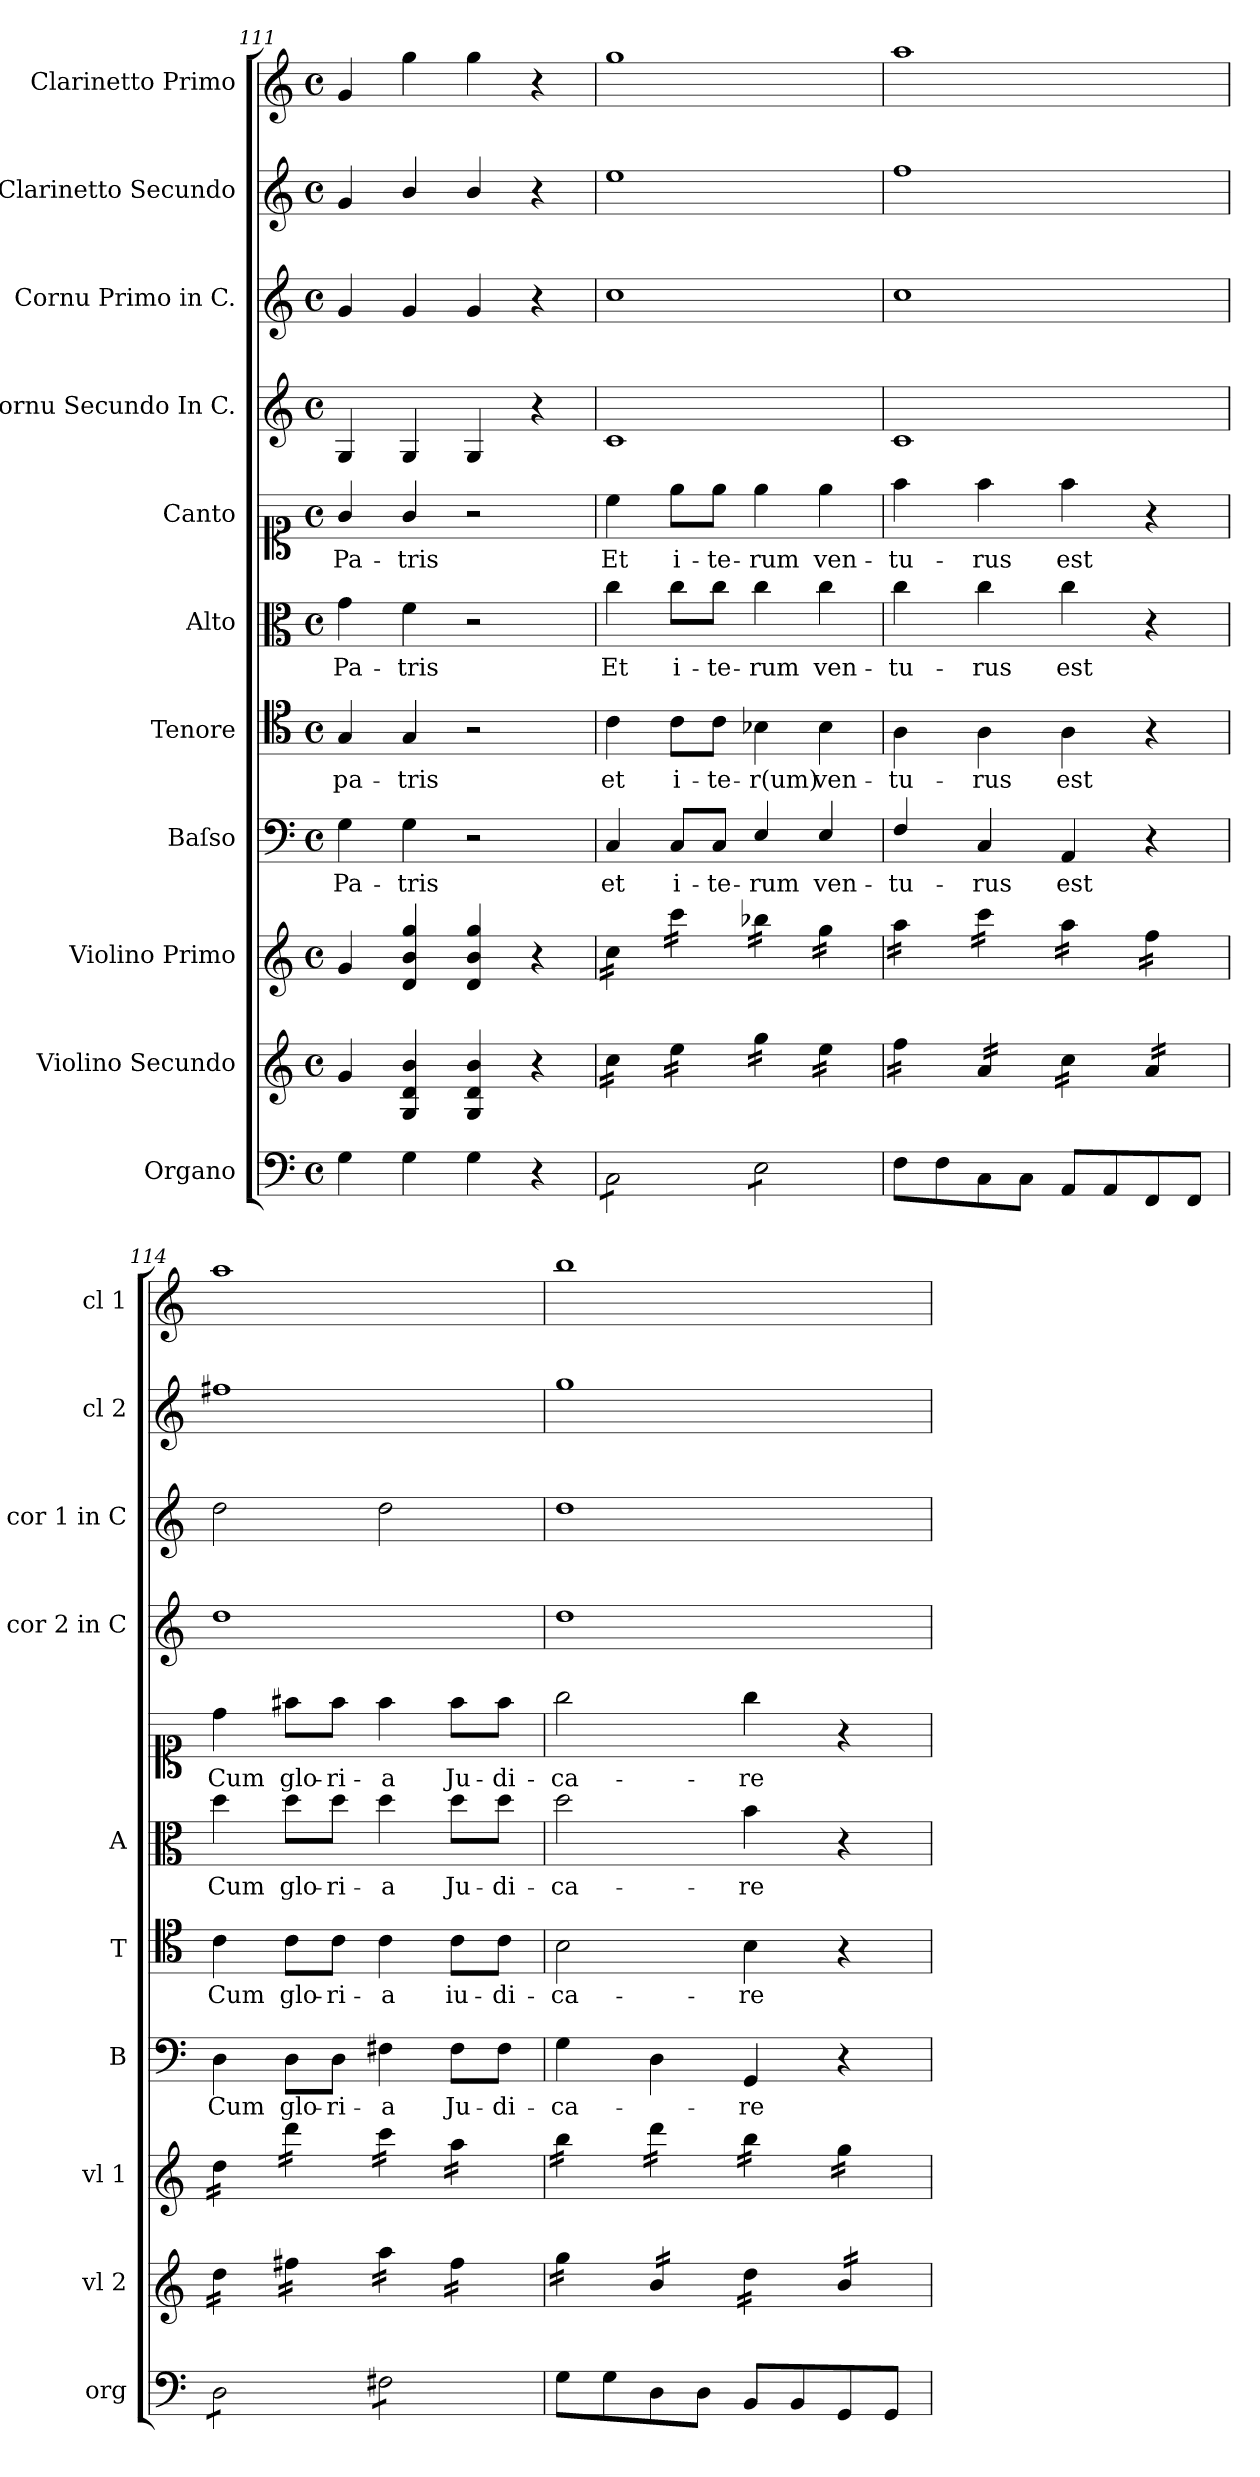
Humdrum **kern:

**kern	**kern	**kern	**kern	**text	**kern	**text	**kern	**text	**kern	**text	**kern	**kern	**kern	**kern
*part11	*part10	*part9	*part8	*part8	*part7	*part7	*part6	*part6	*part5	*part5	*part4	*part3	*part2	*part1
*staff11	*staff10	*staff9	*staff8	*staff8	*staff7	*staff7	*staff6	*staff6	*staff5	*staff5	*staff4	*staff3	*staff2	*staff1
*I"Organo	*I"Violino Secundo	*I"Violino Primo	*I"Baſso	*	*I"Tenore	*	*I"Alto	*	*I"Canto	*	*I"Cornu Secundo In C.	*I"Cornu Primo in C.	*I"Clarinetto Secundo	*I"Clarinetto Primo
*I'org	*I'vl 2	*I'vl 1	*I'B	*	*I'T	*	*I'A	*	*	*	*I'cor 2 in C	*I'cor 1 in C	*I'cl 2	*I'cl 1
*clefF4	*clefG2	*clefG2	*clefF4	*	*clefC4	*	*clefC3	*	*clefC1	*	*clefG2	*clefG2	*clefG2	*clefG2
*	*	*	*	*	*	*	*	*	*	*	*ITrd8c12	*ITrd8c12	*	*
*k[]	*k[]	*k[]	*k[]	*	*k[]	*	*k[]	*	*k[]	*	*k[]	*k[]	*k[]	*k[]
*C:	*C:	*C:	*C:	*	*C:	*	*C:	*	*C:	*	*C:	*C:	*C:	*C:
*M4/4	*M4/4	*M4/4	*M4/4	*	*M4/4	*	*M4/4	*	*M4/4	*	*M4/4	*M4/4	*M4/4	*M4/4
*met(c)	*met(c)	*met(c)	*met(c)	*	*met(c)	*	*met(c)	*	*met(c)	*	*met(c)	*met(c)	*met(c)	*met(c)
=111	=111	=111	=111	=111	=111	=111	=111	=111	=111	=111	=111	=111	=111	=111
4G\	4g/	4g/	4G\	Pa-	4G/	pa-	4g\	Pa-	4g/	Pa-	4GG/	4G/	4g/	4g/
4G\	4G/ 4d/ 4b/	4d/ 4b/ 4gg/	4G\	-tris	4G/	-tris	4f\	-tris	4g/	-tris	4GG/	4G/	4b/	4gg\
4G\	4G/ 4d/ 4b/	4d/ 4b/ 4gg/	2r	.	2r	.	2r	.	2r	.	4GG/	4G/	4b/	4gg\
4r	4r	4r	.	.	.	.	.	.	.	.	4r	4r	4r	4r
=112	=112	=112	=112	=112	=112	=112	=112	=112	=112	=112	=112	=112	=112	=112
*tremolo	*	*	*	*	*	*	*	*	*	*	*	*	*	*
*	*tremolo	*	*	*	*	*	*	*	*	*	*	*	*	*
*	*	*tremolo	*	*	*	*	*	*	*	*	*	*	*	*
8C\L	16cc\LL	16cc\LL	4C/	et	4c\	et	4cc\	Et	4cc\	Et	1C	1c	1ee	1gg
.	16cc\	16cc\	.	.	.	.	.	.	.	.	.	.	.	.
8C\	16cc\	16cc\	.	.	.	.	.	.	.	.	.	.	.	.
.	16cc\JJ	16cc\JJ	.	.	.	.	.	.	.	.	.	.	.	.
8C\	16ee\LL	16ccc\LL	8C/L	i-	8c\L	i-	8cc\L	i-	8ee\L	i-	.	.	.	.
.	16ee\	16ccc\	.	.	.	.	.	.	.	.	.	.	.	.
8C\J	16ee\	16ccc\	8C/J	-te-	8c\J	-te-	8cc\J	-te-	8ee\J	-te-	.	.	.	.
.	16ee\JJ	16ccc\JJ	.	.	.	.	.	.	.	.	.	.	.	.
8E\L	16gg\LL	16bb-X\LL	4E/	-rum	4B-X\	-r(um)	4cc\	-rum	4ee\	-rum	.	.	.	.
.	16gg\	16bb-X\	.	.	.	.	.	.	.	.	.	.	.	.
8E\	16gg\	16bb-X\	.	.	.	.	.	.	.	.	.	.	.	.
.	16gg\JJ	16bb-X\JJ	.	.	.	.	.	.	.	.	.	.	.	.
8E\	16ee\LL	16gg\LL	4E/	ven-	4B-\	ven-	4cc\	ven-	4ee\	ven-	.	.	.	.
.	16ee\	16gg\	.	.	.	.	.	.	.	.	.	.	.	.
8E\J	16ee\	16gg\	.	.	.	.	.	.	.	.	.	.	.	.
*Xtremolo	*	*	*	*	*	*	*	*	*	*	*	*	*	*
.	16ee\JJ	16gg\JJ	.	.	.	.	.	.	.	.	.	.	.	.
=113	=113	=113	=113	=113	=113	=113	=113	=113	=113	=113	=113	=113	=113	=113
8F\L	16ff\LL	16aa\LL	4F/	-tu-	4A\	-tu-	4cc\	-tu-	4ff\	-tu-	1C	1c	1ff	1aa
.	16ff\	16aa\	.	.	.	.	.	.	.	.	.	.	.	.
8F\	16ff\	16aa\	.	.	.	.	.	.	.	.	.	.	.	.
.	16ff\JJ	16aa\JJ	.	.	.	.	.	.	.	.	.	.	.	.
8C\	16a/LL	16ccc\LL	4C/	-rus	4A\	-rus	4cc\	-rus	4ff\	-rus	.	.	.	.
.	16a/	16ccc\	.	.	.	.	.	.	.	.	.	.	.	.
8C\J	16a/	16ccc\	.	.	.	.	.	.	.	.	.	.	.	.
.	16a/JJ	16ccc\JJ	.	.	.	.	.	.	.	.	.	.	.	.
8AA/L	16cc\LL	16aa\LL	4AA/	est	4A\	est	4cc\	est	4ff\	est	.	.	.	.
.	16cc\	16aa\	.	.	.	.	.	.	.	.	.	.	.	.
8AA/	16cc\	16aa\	.	.	.	.	.	.	.	.	.	.	.	.
.	16cc\JJ	16aa\JJ	.	.	.	.	.	.	.	.	.	.	.	.
8FF/	16a/LL	16ff\LL	4r	.	4r	.	4r	.	4r	.	.	.	.	.
.	16a/	16ff\	.	.	.	.	.	.	.	.	.	.	.	.
8FF/J	16a/	16ff\	.	.	.	.	.	.	.	.	.	.	.	.
.	16a/JJ	16ff\JJ	.	.	.	.	.	.	.	.	.	.	.	.
=114	=114	=114	=114	=114	=114	=114	=114	=114	=114	=114	=114	=114	=114	=114
*tremolo	*	*	*	*	*	*	*	*	*	*	*	*	*	*
8D\L	16dd\LL	16dd\LL	4D\	Cum	4c\	Cum	4dd\	Cum	4dd\	Cum	1d	2d\	1ff#X	1aa
.	16dd\	16dd\	.	.	.	.	.	.	.	.	.	.	.	.
8D\	16dd\	16dd\	.	.	.	.	.	.	.	.	.	.	.	.
.	16dd\JJ	16dd\JJ	.	.	.	.	.	.	.	.	.	.	.	.
8D\	16ff#X\LL	16ddd\LL	8D\L	glo-	8c\L	glo-	8dd\L	glo-	8ff#X\L	glo-	.	.	.	.
.	16ff#X\	16ddd\	.	.	.	.	.	.	.	.	.	.	.	.
8D\J	16ff#X\	16ddd\	8D\J	-ri-	8c\J	-ri-	8dd\J	-ri-	8ff#\J	-ri-	.	.	.	.
.	16ff#X\JJ	16ddd\JJ	.	.	.	.	.	.	.	.	.	.	.	.
8F#X\L	16aa\LL	16ccc\LL	4F#X\	-a	4c\	-a	4dd\	-a	4ff#\	-a	.	2d\	.	.
.	16aa\	16ccc\	.	.	.	.	.	.	.	.	.	.	.	.
8F#X\	16aa\	16ccc\	.	.	.	.	.	.	.	.	.	.	.	.
.	16aa\JJ	16ccc\JJ	.	.	.	.	.	.	.	.	.	.	.	.
8F#X\	16ff#\LL	16aa\LL	8F#\L	Ju-	8c\L	iu-	8dd\L	Ju-	8ff#\L	Ju-	.	.	.	.
.	16ff#\	16aa\	.	.	.	.	.	.	.	.	.	.	.	.
8F#X\J	16ff#\	16aa\	8F#\J	-di-	8c\J	-di-	8dd\J	-di-	8ff#\J	-di-	.	.	.	.
*Xtremolo	*	*	*	*	*	*	*	*	*	*	*	*	*	*
.	16ff#\JJ	16aa\JJ	.	.	.	.	.	.	.	.	.	.	.	.
=115	=115	=115	=115	=115	=115	=115	=115	=115	=115	=115	=115	=115	=115	=115
8G\L	16gg\LL	16bb\LL	4G\	-ca-	2B\	-ca-	2dd\	-ca-	2gg\	-ca-	1d	1d	1gg	1bb
.	16gg\	16bb\	.	.	.	.	.	.	.	.	.	.	.	.
8G\	16gg\	16bb\	.	.	.	.	.	.	.	.	.	.	.	.
.	16gg\JJ	16bb\JJ	.	.	.	.	.	.	.	.	.	.	.	.
8D\	16b/LL	16ddd\LL	4D\	.	.	.	.	.	.	.	.	.	.	.
.	16b/	16ddd\	.	.	.	.	.	.	.	.	.	.	.	.
8D\J	16b/	16ddd\	.	.	.	.	.	.	.	.	.	.	.	.
.	16b/JJ	16ddd\JJ	.	.	.	.	.	.	.	.	.	.	.	.
8BB/L	16dd\LL	16bb\LL	4GG/	-re	4B\	-re	4b\	-re	4gg\	-re	.	.	.	.
.	16dd\	16bb\	.	.	.	.	.	.	.	.	.	.	.	.
8BB/	16dd\	16bb\	.	.	.	.	.	.	.	.	.	.	.	.
.	16dd\JJ	16bb\JJ	.	.	.	.	.	.	.	.	.	.	.	.
8GG/	16b/LL	16gg\LL	4r	.	4r	.	4r	.	4r	.	.	.	.	.
.	16b/	16gg\	.	.	.	.	.	.	.	.	.	.	.	.
8GG/J	16b/	16gg\	.	.	.	.	.	.	.	.	.	.	.	.
.	16b/JJ	16gg\JJ	.	.	.	.	.	.	.	.	.	.	.	.
*	*	*Xtremolo	*	*	*	*	*	*	*	*	*	*	*	*
*	*Xtremolo	*	*	*	*	*	*	*	*	*	*	*	*	*
=	=	=	=	=	=	=	=	=	=	=	=	=	=	=
*-	*-	*-	*-	*-	*-	*-	*-	*-	*-	*-	*-	*-	*-	*-
